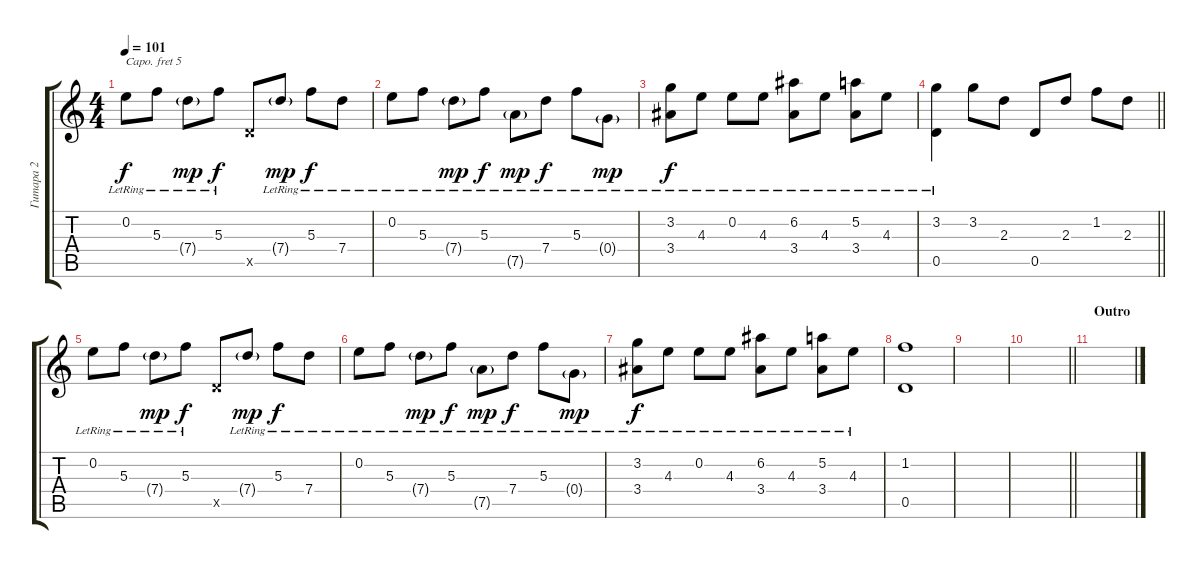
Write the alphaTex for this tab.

\track ("Гитара 2" "Гитара 2") {instrument acousticguitarsteel}
\staff {score tabs}
\capo 5
\tuning (E4 B3 G3 D3 A2 E2) {hide}
\ts (4 4)
\tempo 101
\clef g2
\ks c
0.2{lr}.8{dy f} 5.3{lr}.8 7.4{g lr}.8{dy mp} 5.3{lr}.8{dy f} 0.5{x}.8 7.4{g lr}.8{dy mp} 5.3{lr}.8{dy f} 7.4{lr}.8 |
0.2{lr}.8 5.3{lr}.8 7.4{g lr}.8{dy mp} 5.3{lr}.8{dy f} 7.5{g lr}.8{dy mp} 7.4{lr}.8{dy f} 5.3{lr}.8 0.4{g lr}.8{dy mp} |
(3.2{lr} 3.4{lr}).8{dy f} 4.3{lr}.8 0.2{lr}.8 4.3{lr}.8 (6.2{lr} 3.4{lr}).8 4.3{lr}.8 (5.2{lr} 3.4{lr}).8 4.3{lr}.8 |
\barLineRight lightlight
(3.2{lr} 0.5{lr}).4 3.2.8 2.3.8 0.5.8 2.3.8 1.2.8 2.3.8 |
0.2{lr}.8 5.3{lr}.8 7.4{g lr}.8{dy mp} 5.3{lr}.8{dy f} 0.5{x}.8 7.4{g lr}.8{dy mp} 5.3{lr}.8{dy f} 7.4{lr}.8 |
0.2{lr}.8 5.3{lr}.8 7.4{g lr}.8{dy mp} 5.3{lr}.8{dy f} 7.5{g lr}.8{dy mp} 7.4{lr}.8{dy f} 5.3{lr}.8 0.4{g lr}.8{dy mp} |
(3.2{lr} 3.4{lr}).8{dy f} 4.3{lr}.8 0.2{lr}.8 4.3{lr}.8 (6.2{lr} 3.4{lr}).8 4.3{lr}.8 (5.2{lr} 3.4{lr}).8 4.3{lr}.8 |
(1.2 0.5).1 |
|
\barLineRight lightlight
|
\section ("" "Outro")
